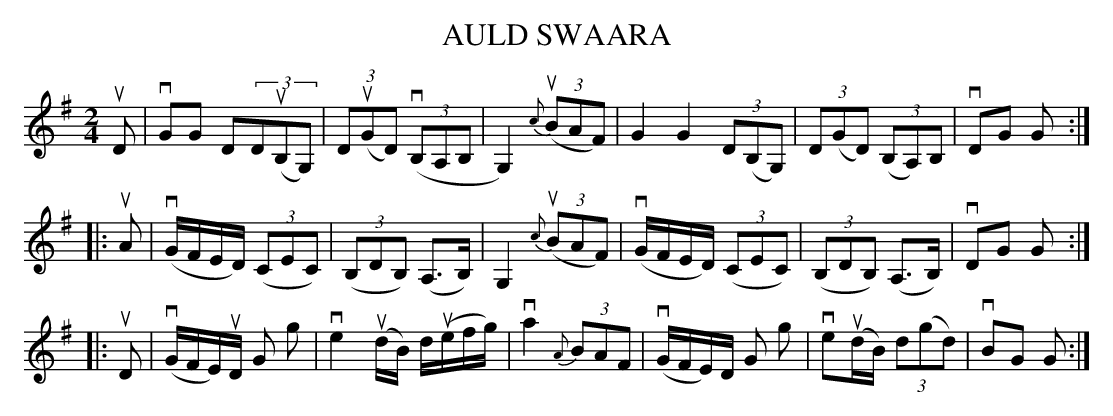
X:1
T: AULD SWAARA
M: 2/4
L: 1/8
K: G
uD |\
vGG D(3D(uB,G,) | (3Du(GD) (v(3B,A,B, | G,2) {c}(u(3BAF) |\
G2G2 (3D(B,G,) | (3D(GD) (3(B,A,)B, | vDG G :|
|: uA |\
(vG/F/E/D/) ((3CEC) | ((3B,DB,) (A,>B,) | G,2 {c}((3uBAF) |\
(vG/F/E/D/) ((3CEC) | ((3B,DB,) (A,>B,) | vDG G :|
|: uD |\
(vG/F/E/)uD/ G g | ve2(ud/B/) d/(ue/f/g/) | va2 {A}(3BAF |\
(vG/F/E/)D/ G g | ve(ud/B/) (3d(gd) | vBG G :|
